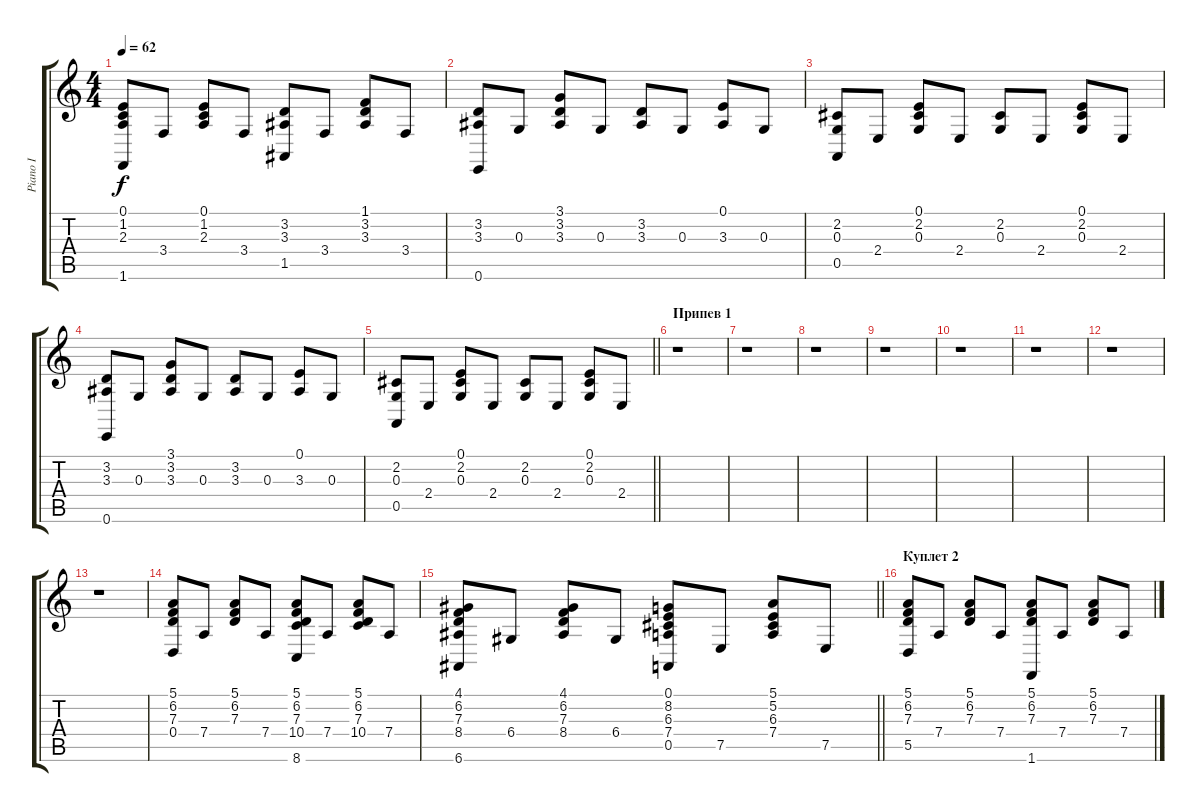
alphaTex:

\track ("Piano I" "Piano I") {instrument electricgrandpiano}
\staff {score tabs}
\tuning (E4 B3 G3 D3 A2 E2) {hide}
\ts (4 4)
\tempo 62
\clef g2
\ks c
(0.1 1.2 2.3 1.6).8{dy f} 3.4.8 (0.1 1.2 2.3).8 3.4.8 (3.2 3.3 1.5).8 3.4.8 (1.1 3.2 3.3).8 3.4.8 |
(3.2 3.3 0.6).8 0.3.8 (3.1 3.2 3.3).8 0.3.8 (3.2 3.3).8 0.3.8 (0.1 3.3).8 0.3.8 |
(2.2 0.3 0.5).8 2.4.8 (0.1 2.2 0.3).8 2.4.8 (2.2 0.3).8 2.4.8 (0.1 2.2 0.3).8 2.4.8 |
(3.2 3.3 0.6).8 0.3.8 (3.1 3.2 3.3).8 0.3.8 (3.2 3.3).8 0.3.8 (0.1 3.3).8 0.3.8 |
\barLineRight lightlight
(2.2 0.3 0.5).8 2.4.8 (0.1 2.2 0.3).8 2.4.8 (2.2 0.3).8 2.4.8 (0.1 2.2 0.3).8 2.4.8 |
\section ("" "Припев 1")
r.1 |
r.1 |
r.1 |
r.1 |
r.1 |
r.1 |
r.1 |
r.1 |
(5.1 6.2 7.3 0.4).8 7.4.8 (5.1 6.2 7.3).8 7.4.8 (5.1 6.2 7.3 10.4 8.6).8 7.4.8 (5.1 6.2 7.3 10.4).8 7.4.8 |
\barLineRight lightlight
(4.1 6.2 7.3 8.4 6.6).8 6.4.8 (4.1 6.2 7.3 8.4).8 6.4.8 (0.1 8.2 6.3 7.4 0.5).8 7.5.8 (5.1 5.2 6.3 7.4).8 7.5.8 |
\section ("" "Куплет 2")
(5.1 6.2 7.3 5.5).8 7.4.8 (5.1 6.2 7.3).8 7.4.8 (5.1 6.2 7.3 1.6).8 7.4.8 (5.1 6.2 7.3).8 7.4.8
